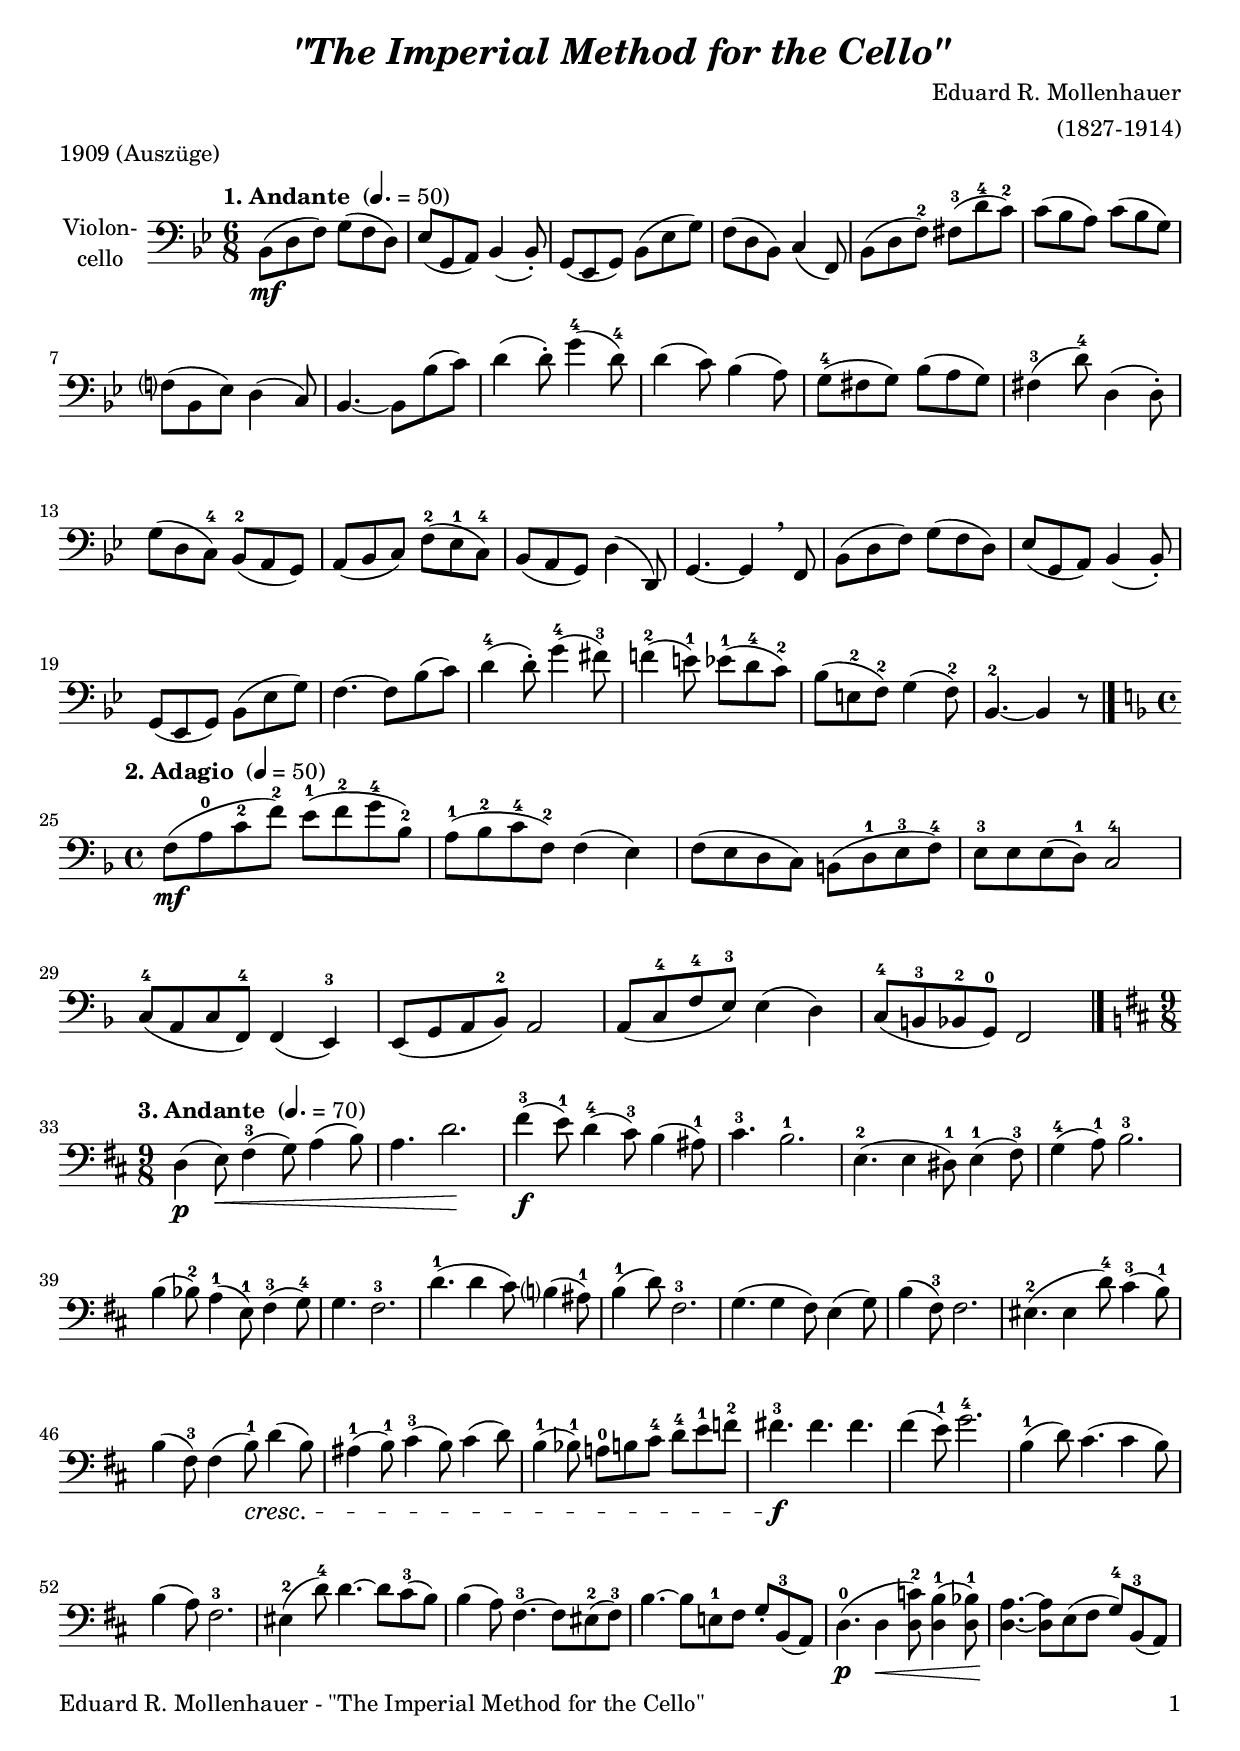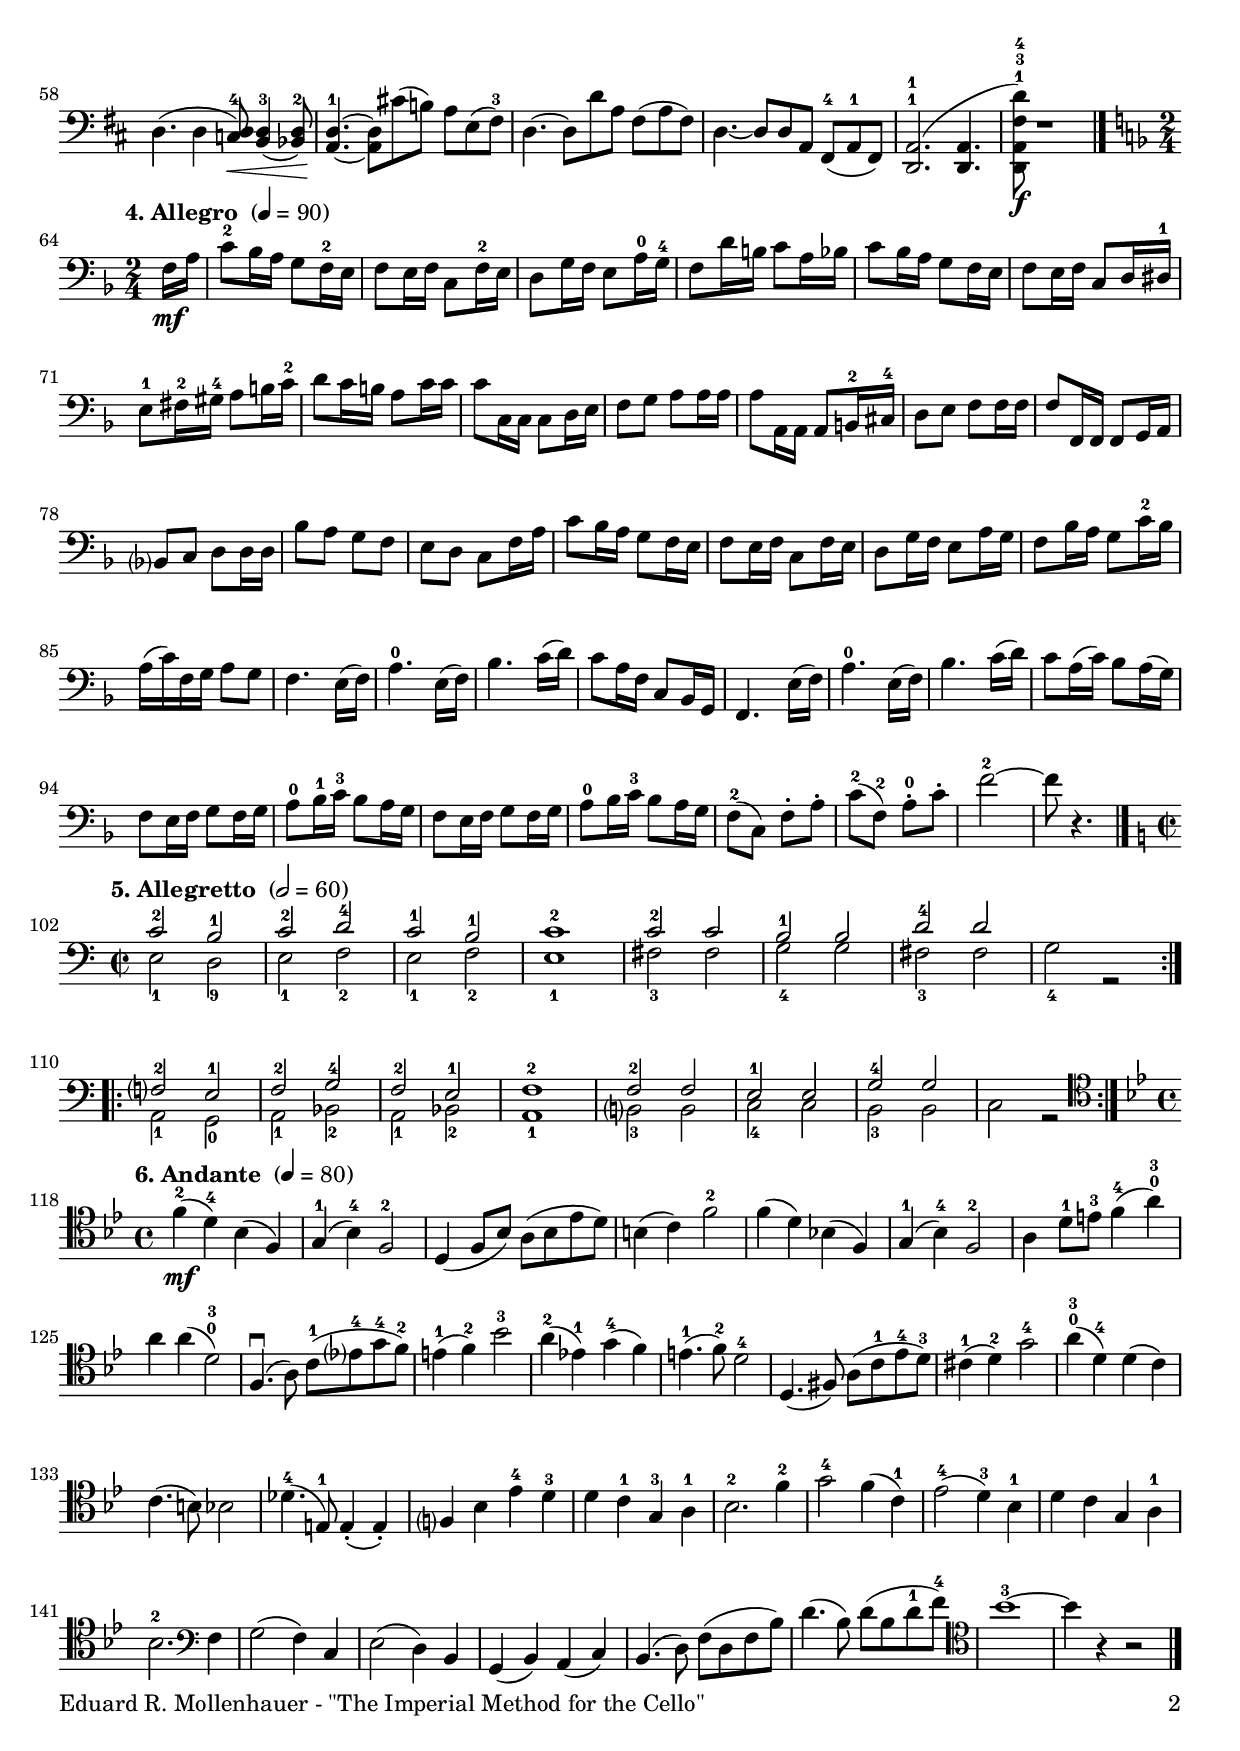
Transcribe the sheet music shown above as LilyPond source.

\version "2.24.4"
\include "deutsch.ly"

#(set-global-staff-size 20)

\header {
  title     = \markup \bold \italic "\"The Imperial Method for the Cello\""
  composer  = "Eduard R. Mollenhauer"
  arranger  = "(1827-1914)"
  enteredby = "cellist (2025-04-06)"
  piece     = "1909 (Auszüge)"
}

voiceconsts = {
  \key b \major
  \time 6/8
  \clef "bass"
%  \numericTimeSignature
  \compressEmptyMeasures
  % Set default beaming for all staves
%  \set Timing.beamExceptions = #'()
%  \set Timing.baseMoment     = #(ly:make-moment 1 4)
%  \set Timing.beatStructure  = #'(1 1 1)
}

mist = "string ensemble 1"
mivl = "violin"
mivc = "cello"
mipz = "pizzicato strings"

introa = {        \tempo "1. Andante "   4.=50 }
introb = { \break \tempo "2. Adagio "     4=50 \time 4/4 \key f \major }
introc = { \break \tempo "3. Andante "   4.=70 \time 9/8 \key d \major }
introd = { \break \tempo "4. Allegro "    4=90 \time 2/4 \key f \major }
introe = { \break \tempo "5. Allegretto " 2=60 \time 2/2 \key c \major }
introf = { \break \tempo "6. Andante "    4=80 \time 4/4 \key g \minor }

va = \relative c {
  \voiceconsts

  \introa
  b8(\mf d f) g( f d)
  es( g, a) b4( b8)-.
  g( es g) b( es g)
  f( d b) c4( f,8)

  b( d f-2) fis(-3 d'-4 c)-2
  c( b a) c( b g)
  f?( b, es) d4( c8)
  b4.~ b8 b'( c)
  d4( d8)-. g4(-4 d8)-4

  d4( c8) b4( a8)
  g(-4 fis g) b( a g)
  fis4(-3 d'8)-4 d,4( d8)-.
  g( d c)-4 b(-2 a g)
  a( b c) f(-2 es-1 c)-4

  b( a g) d'4( d,8)
  g4.~ g4 \breathe f8
  b( d f) g( f d)
  es( g, a) b4( b8)-.
  g( es g) b( es g)

  f4.~ f8 b( c)
  d4(-4 d8)-. g4(-4 fis8)-3
  f!4(-2 e8)-1 es(-1 d-4 c)-2
  b( e,-2 f)-2 g4( f8)-2
  b,4.~-2 b4 r8 \bar "|."

  \introb
  f'8(\mf a-0 c-2 f)-2 e(-1 f-2 g-4 b,)-2
  a(-1 b-2 c-4 f,)-2 f4 (e)
  f8( e d c) h( d-1 e-3 f)-4
  e-3 e e( d)-1 c2-4

  c8(-4 a c f,)-4 f4( e)-3
  e8( g a b)-2 a2
  a8( c-4 f-4 e-3) e4( d)
  c8(-4 h-3 b-2 g)-0 f2 \bar "|."

  \introc
  d'4(\p e8)\< fis4(-3 g8) a4( h8)
  a4. d2.\!
  fis4(-3\f e8)-1 d4(-4 cis8)-3 h4( ais8)-1
  cis4.-3 h2.-1
  e,4.(-2 e4 dis8)-1 e4(-1 fis8)-3

  g4(-4 a8)-1 h2.-3
  h4( b8)-2 a4(-1 e8)-1 fis4(-3 g8)-4
  g4. fis2.-3
  d'4.(-1 d4 cis8) h?4( ais8)-1
  h4(-1 d8) fis,2.-3
  g4.( g4 fis8) e4( g8)

  h4( fis8)-3 fis2.
  eis4.(-2 eis4 d'8)-4 cis4(-3 h8)-1
  h4( fis8)-3 fis4( h8)-1\cresc d4( h8)
  ais4(-1 h8)-1 cis4(-3 h8) cis4( d8)
  h4(-1 b8)-1 a!-0 h cis-4 d-4 e-1 f-2

  fis!4.-3\f fis fis
  fis4( e8)-1 g2.-4
  h,4(-1 d8) cis4.( cis4 h8)
  h4( a8) fis2.-3
  eis4(-2 d'8)-4 d4.~ d8 cis(-3 h)

  h4( a8) fis4.~-3 fis8 eis(-2 fis)-3
  h4.~ h8 e,!-1 fis g-. h,(-3 a)
  d4.(-0\p d4\< <d c'>8)-2 <d h'>4(-1 <d b'>8)-1
  <d a'>4.~\! <d a'>8 e( fis g)-4 h,(-3 a)
  d4.( d4 <c-4 d>8)\< <h-3 d>4( <b-2 d>8)

  <a-1 d>4.~\! <a d>8 cis'!( h!) a e( fis)-3
  d4.~ d8 d' a fis( a fis)
  d4.~ d8 d a fis(-4 a-1 fis)
  <d a'>2.(-1-1 <d a'>4.
  <d a' fis' d'>8-1-3-4)\f r1 \bar "|."

  \introd
  \partial 8 f'16\mf a
  c8-2 b16 a g8 f16-2 e
  f8 e16 f c8 f16-2 e
  d8 g16 f e8 a16-0 g-4
  f8 d'16 h c8 a16 b
  c8 b16 a g8 f16 e

  f8 e16 f c8 d16 dis-1
  e8-1 fis16-2 gis-4 a8 h16 c-2
  d8 c16 h a8 c16 c
  c8 c,16 c c8 d16 e
  f8 g a a16 a
  a8 a,16 a a8 h16-2 cis-4

  d8 e f f16 f
  f8 f,16 f f8 g16 a
  b?8 c d d16 d
  b'8 a g f
  e d c f16 a
  c8 b16 a g8 f16 e

  f8 e16 f c8 f16 e
  d8 g16 f e8 a16 g
  f8 b16 a g8 c16-2 b
  a( c) f, g a8 g
  f4. e16( f)
  a4.-0 e16( f)

  b4. c16( d)
  c8 a16 f c8 b16 g
  f4. e'16( f)
  a4.-0 e16( f)
  b4. c16( d)
  c8 a16( c) b8 a16( g)

  f8 e16 f g8 f16 g
  a8-0 b16-1 c-3 b8 a16 g
  f8 e16 f g8 f16 g
  a8-0 b16 c-3 b8 a16 g
  f8(-2 c) f-. a-.
  c(-2 f,)-2 a-.-0 c-.
  f2~-2
  f8 r4. \bar "|."

  \introe
  \repeat volta 2 {
    << {
      c2-2 h-1
      c-2 d-4
      c-1 h-1
      c1-2
      c2-2 c
      h-1 h
      d-4 d
      s1
    } \\ {
      e,2-1 d-9
      e-1 f-2
      e-1 f-2
      e1-1
      fis2-3 fis
      g-4 g
      fis-3 fis
      g-4 r
    } >>
  }
  \repeat volta 2 {
    << {
      f?-2 e-1
      f-2 g-4
      f-2 e-1
      f1-2
      f2-2 f
      e-1 e
      g-4 g
      s1
    } \\ {
      a,2-1 g-0
      a-1 b-2
      a-1 b-2
      a1-1
      h?2-3 h
      c-4 c
      h-3 h
      c r
    } >>
  }

  \introf \clef "tenor"
  f'4(-2\mf d)-4 b( f)
  g(-1 b)-4 f2-2
  d4( f8 b) a( b es d)
  h4( c) f2-2
  f4( d) b!( f)
  g(-1 b)-4 f2-2

  a4 d8-1 e-3 f4(-4 a)-0-3
  a a( d,2)-0-3
  f,4.(\downbow a8) c(-1 es?-4 g-4 f)-2
  e4(-1 f)-2 b2-3
  a4(-2 es!)-1 g(-4 f)
  e4.(-1 f8)-2 d2-4

  d,4.( fis8) a( c-1 es-4 d)-3
  cis4(-1 d)-2 g2-4
  a4(-0-3 d,)-4 d( c)
  c4.( h8) b2
  des4.(-4 e,8)-1 e4(-. e)-.
  f? b es-4 d-3

  d c-1 g-3 a-1
  b2.-2 f'4-2
  g2-4 f4( c)-1
  es2(-4 d4)-3 b-1
  d c g a-1
  b2.-2 \clef "bass" f4
  g2( f4) c

  es2( d4) b
  g( b) a( c)
  b4.( d8) f( d f b)
  d4.( b8) d( b d-1 f)-4 \clef "tenor"
  b1~-3
  b4 r r2 \bar "|."
}


music = \new StaffGroup <<
      \new Staff {
	\set Staff.midiInstrument = \mivc
	\set Staff.instrumentName = \markup \center-column { "Violon-" "cello" }
	\transpose b b { \va }
      }
>>

\book {
   \paper {
    print-page-number = ##t
    print-first-page-number = ##t
    ragged-last-bottom = ##f
    oddHeaderMarkup = \markup \null
    evenHeaderMarkup = \markup \null
    oddFooterMarkup = \markup {
      \fill-line {
        \if \should-print-page-number
        "Eduard R. Mollenhauer - \"The Imperial Method for the Cello\"" \fromproperty #'page:page-number-string
      }
    }
    evenFooterMarkup = \oddFooterMarkup
  } \score {
    \music
    \layout {}
  }

  \score {
    \unfoldRepeats \music

    \midi {
      \context {
        \Score
      }
    }
  }
}
